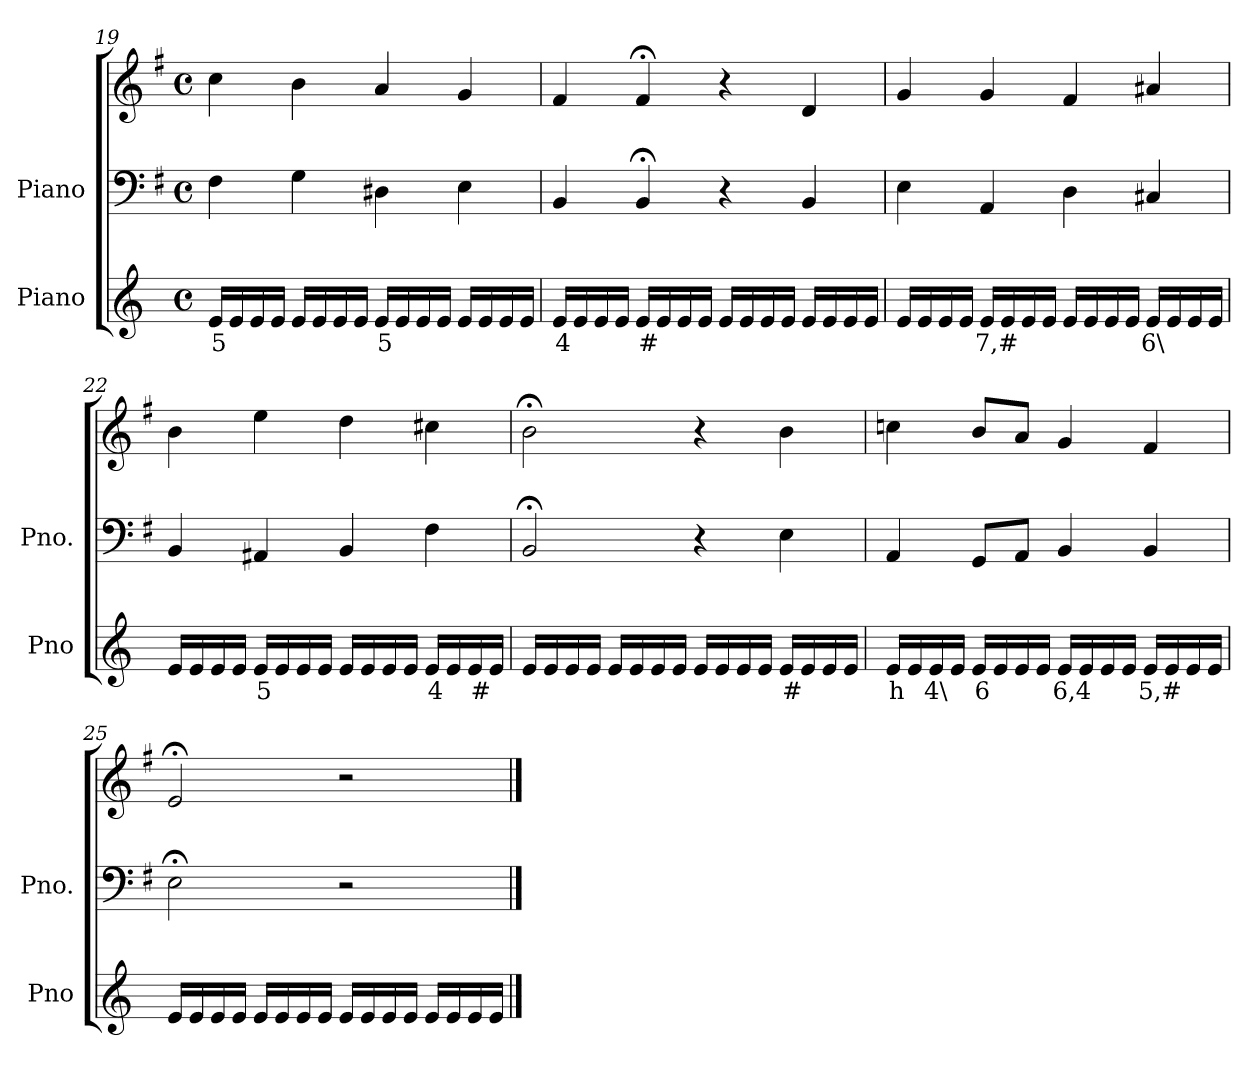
**kern	**text	**kern	**kern
*part2	*part2	*part1	*part1
*staff3	*staff3	*staff2	*staff1
*I"Piano	*	*I"Piano	*
*I'Pno	*	*I'Pno.	*
*clefG2	*	*clefF4	*clefG2
*k[]	*	*k[f#]	*k[f#]
*M4/4	*	*M4/4	*M4/4
*met(c)	*	*met(c)	*met(c)
=19	=19	=19	=19
!	!LO:LY:b	!	!
16e/LL	5	4F#\	4cc\
16e/	.	.	.
16e/	.	.	.
16e/JJ	.	.	.
16e/LL	.	4G\	4b\
16e/	.	.	.
16e/	.	.	.
16e/JJ	.	.	.
!	!LO:LY:b	!	!
16e/LL	5	4D#X\	4a/
16e/	.	.	.
16e/	.	.	.
16e/JJ	.	.	.
16e/LL	.	4E\	4g/
16e/	.	.	.
16e/	.	.	.
16e/JJ	.	.	.
=20	=20	=20	=20
!	!LO:LY:b	!	!
16e/LL	4	4BB/	4f#/
16e/	.	.	.
16e/	.	.	.
16e/JJ	.	.	.
!	!LO:LY:b	!	!
16e/LL	#	4BB;</	4f#;</
16e/	.	.	.
16e/	.	.	.
16e/JJ	.	.	.
16e/LL	.	4r	4r
16e/	.	.	.
16e/	.	.	.
16e/JJ	.	.	.
16e/LL	.	4BB/	4d/
16e/	.	.	.
16e/	.	.	.
16e/JJ	.	.	.
=21	=21	=21	=21
16e/LL	.	4E\	4g/
16e/	.	.	.
16e/	.	.	.
16e/JJ	.	.	.
!	!LO:LY:b	!	!
16e/LL	7,#	4AA/	4g/
16e/	.	.	.
16e/	.	.	.
16e/JJ	.	.	.
16e/LL	.	4D\	4f#/
16e/	.	.	.
16e/	.	.	.
16e/JJ	.	.	.
!	!LO:LY:b	!	!
16e/LL	6\	4C#X/	4a#X/
16e/	.	.	.
16e/	.	.	.
16e/JJ	.	.	.
=22	=22	=22	=22
16e/LL	.	4BB/	4b\
16e/	.	.	.
16e/	.	.	.
16e/JJ	.	.	.
!	!LO:LY:b	!	!
16e/LL	5	4AA#X/	4ee\
16e/	.	.	.
16e/	.	.	.
16e/JJ	.	.	.
16e/LL	.	4BB/	4dd\
16e/	.	.	.
16e/	.	.	.
16e/JJ	.	.	.
!	!LO:LY:b	!	!
16e/LL	4	4F#\	4cc#X\
16e/	.	.	.
!	!LO:LY:b	!	!
16e/	#	.	.
16e/JJ	.	.	.
=23	=23	=23	=23
16e/LL	.	2BB;</	2b;<\
16e/	.	.	.
16e/	.	.	.
16e/JJ	.	.	.
16e/LL	.	.	.
16e/	.	.	.
16e/	.	.	.
16e/JJ	.	.	.
16e/LL	.	4r	4r
16e/	.	.	.
16e/	.	.	.
16e/JJ	.	.	.
!	!LO:LY:b	!	!
16e/LL	#	4E\	4b\
16e/	.	.	.
16e/	.	.	.
16e/JJ	.	.	.
=24	=24	=24	=24
!	!LO:LY:b	!	!
16e/LL	h	4AA/	4ccn\
16e/	.	.	.
!	!LO:LY:b	!	!
16e/	4\	.	.
16e/JJ	.	.	.
!	!LO:LY:b	!	!
16e/LL	6	8GG/L	8b/L
16e/	.	.	.
16e/	.	8AA/J	8a/J
16e/JJ	.	.	.
!	!LO:LY:b	!	!
16e/LL	6,4	4BB/	4g/
16e/	.	.	.
16e/	.	.	.
16e/JJ	.	.	.
!	!LO:LY:b	!	!
16e/LL	5,#	4BB/	4f#/
16e/	.	.	.
16e/	.	.	.
16e/JJ	.	.	.
=25	=25	=25	=25
16e/LL	.	2E;<\	2e;</
16e/	.	.	.
16e/	.	.	.
16e/JJ	.	.	.
16e/LL	.	.	.
16e/	.	.	.
16e/	.	.	.
16e/JJ	.	.	.
16e/LL	.	2r	2r
16e/	.	.	.
16e/	.	.	.
16e/JJ	.	.	.
16e/LL	.	.	.
16e/	.	.	.
16e/	.	.	.
16e/JJ	.	.	.
==	==	==	==
*-	*-	*-	*-
